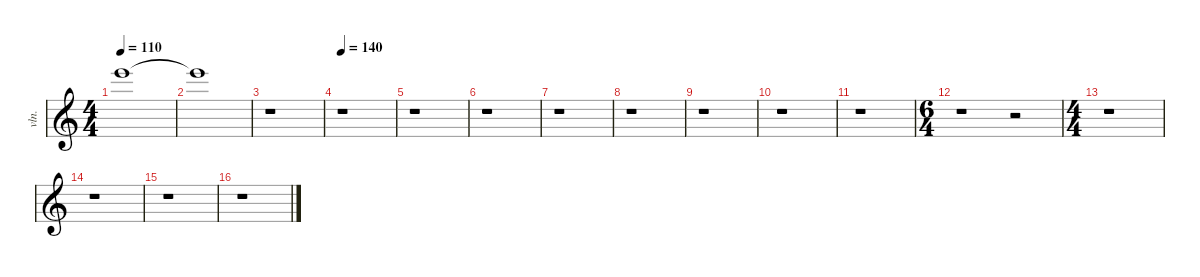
\defaultSystemsLayout 4
\hideDynamics
\bracketExtendMode nobrackets
\otherSystemsTrackNameOrientation horizontal
\track ("Strings" "vln.") {instrument stringensemble1}
\staff {score}
\tuning (E4 B3 G3 D3 A2 E2)
\ts (4 4)
\tempo 110
\clef g2
\ks c
24.1.1{dy p beam Down} |
24.1{t}.1{dy f beam Down} |
r.1{beam Down} |
\tempo 140
r.1{beam Down} |
r.1{beam Down} |
r.1{beam Down} |
r.1{beam Down} |
r.1{beam Down} |
r.1{beam Down} |
r.1{beam Down} |
r.1{beam Down} |
\ts (6 4)
\beaming (8 6 6)
r.1{beam Down} r.2{beam Down} |
\ts (4 4)
\beaming (8 2 2 2 2)
r.1{beam Down} |
r.1{beam Down} |
r.1{beam Down} |
r.1{beam Down}
